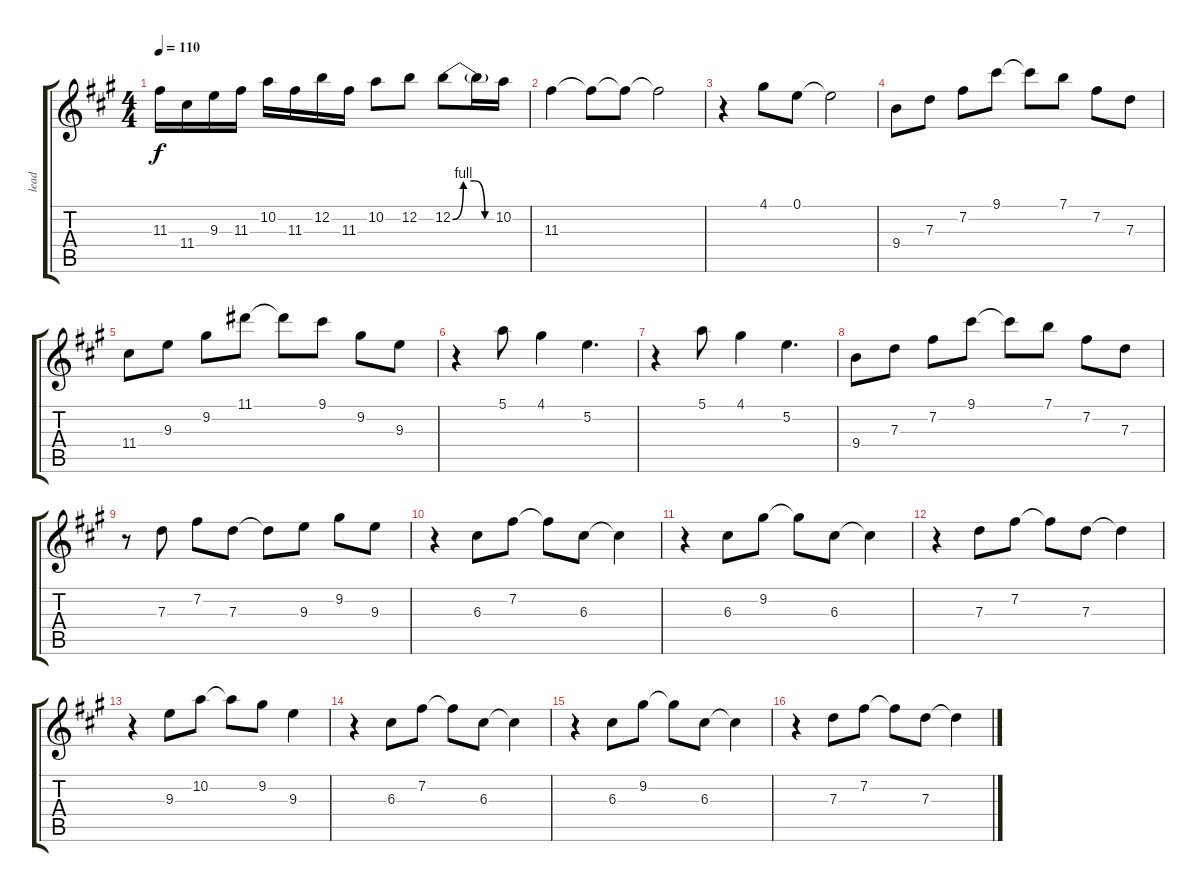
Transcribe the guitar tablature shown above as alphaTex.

\track ("lead" "lead") {instrument electricguitarjazz}
\staff {score tabs}
\tuning (E4 B3 G3 D3 A2 E2) {hide}
\ts (4 4)
\tempo 110
\clef g2
\ks a
11.3.16{dy f} 11.4.16 9.3.16 11.3.16 10.2.16 11.3.16 12.2.16 11.3.16 10.2.8 12.2.8 12.2{be (custom 0 0 15 4 30 4 45 0 60 0)}.8 12.2{t}.16 10.2.16 |
11.3.4 11.3{t}.8 11.3{t}.8 11.3{t}.2 |
r.4 4.1.8 0.1.8 0.1{t}.2 |
9.4.8 7.3.8 7.2.8 9.1.8 9.1{t}.8 7.1.8 7.2.8 7.3.8 |
11.4.8 9.3.8 9.2.8 11.1.8 11.1{t}.8 9.1.8 9.2.8 9.3.8 |
r.4 5.1.8 4.1.4 5.2.4{d} |
r.4 5.1.8 4.1.4 5.2.4{d} |
9.4.8 7.3.8 7.2.8 9.1.8 9.1{t}.8 7.1.8 7.2.8 7.3.8 |
r.8 7.3.8 7.2.8 7.3.8 7.3{t}.8 9.3.8 9.2.8 9.3.8 |
r.4 6.3.8 7.2.8 7.2{t}.8 6.3.8 6.3{t}.4 |
r.4 6.3.8 9.2.8 9.2{t}.8 6.3.8 6.3{t}.4 |
r.4 7.3.8 7.2.8 7.2{t}.8 7.3.8 7.3{t}.4 |
r.4 9.3.8 10.2.8 10.2{t}.8 9.2.8 9.3.4 |
r.4 6.3.8 7.2.8 7.2{t}.8 6.3.8 6.3{t}.4 |
r.4 6.3.8 9.2.8 9.2{t}.8 6.3.8 6.3{t}.4 |
r.4 7.3.8 7.2.8 7.2{t}.8 7.3.8 7.3{t}.4
